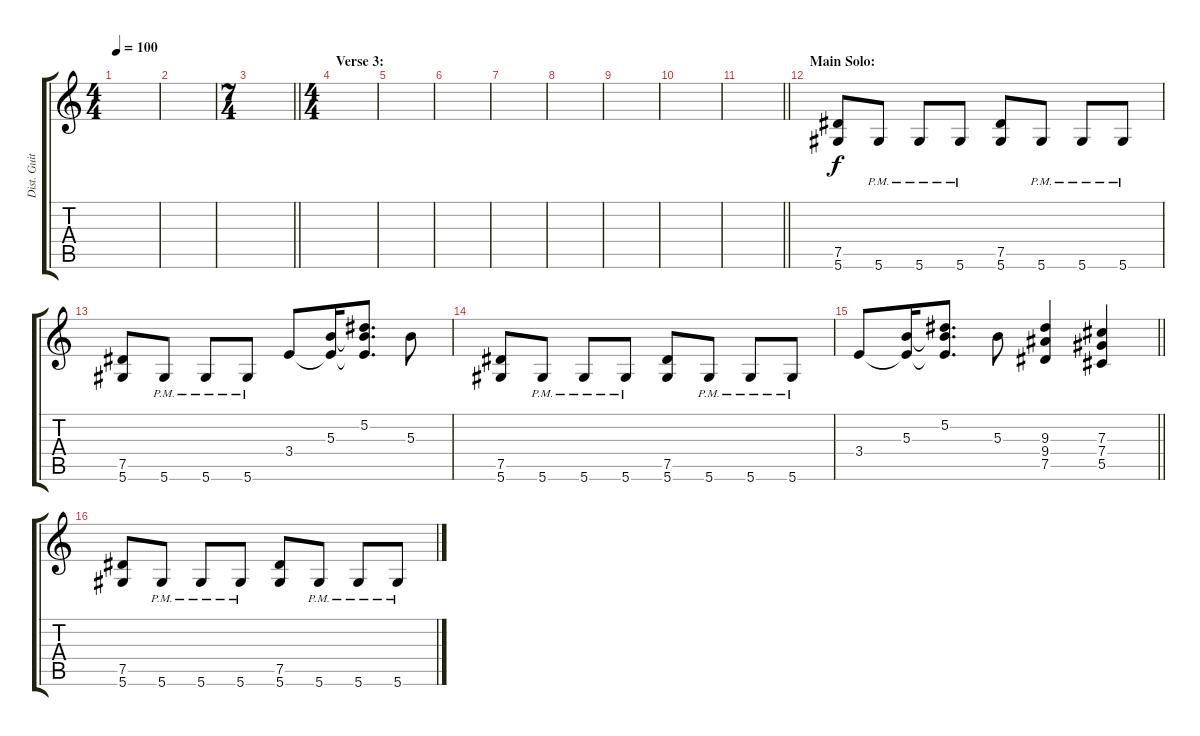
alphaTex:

\track ("Dist. Guitar 2" "Dist. Guit") {instrument distortionguitar}
\staff {score tabs}
\tuning (Eb4 Bb3 Gb3 Db3 Ab2 Eb2) {hide}
\ts (4 4)
\tempo 100
\clef g2
\ks c
|
|
\ts (7 4)
\barLineRight lightlight
|
\ts (4 4)
\section ("" "Verse 3:")
|
|
|
|
|
|
|
\barLineRight lightlight
|
\section ("" "Main Solo:")
(7.5 5.6).8 5.6{pm}.8 5.6{pm}.8 5.6{pm}.8 (7.5 5.6).8 5.6{pm}.8 5.6{pm}.8 5.6{pm}.8 |
(7.5 5.6).8 5.6{pm}.8 5.6{pm}.8 5.6{pm}.8 3.4.8 (5.3 3.4{t}).16 (5.2 5.3{t} 3.4{t}).8{d} 5.3.8 |
(7.5 5.6).8 5.6{pm}.8 5.6{pm}.8 5.6{pm}.8 (7.5 5.6).8 5.6{pm}.8 5.6{pm}.8 5.6{pm}.8 |
\barLineRight lightlight
3.4.8 (5.3 3.4{t}).16 (5.2 5.3{t} 3.4{t}).8{d} 5.3.8 (9.3 9.4 7.5).4 (7.3 7.4 5.5).4 |
(7.5 5.6).8 5.6{pm}.8 5.6{pm}.8 5.6{pm}.8 (7.5 5.6).8 5.6{pm}.8 5.6{pm}.8 5.6{pm}.8
